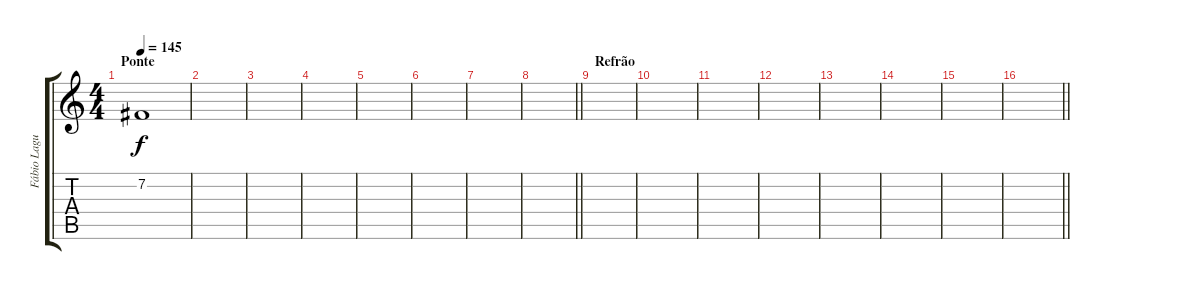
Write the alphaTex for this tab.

\track ("Fábio Laguna" "Fábio Lagu") {instrument lead2sawtooth}
\staff {score tabs}
\tuning (E4 B3 G3 D3 A2 E2) {hide}
\ts (4 4)
\section ("" "Ponte")
\tempo 145
\clef g2
\ks c
7.2.1{dy f} |
|
|
|
|
|
|
\barLineRight lightlight
|
\section ("" "Refrão")
|
|
|
|
|
|
|
\barLineRight lightlight
